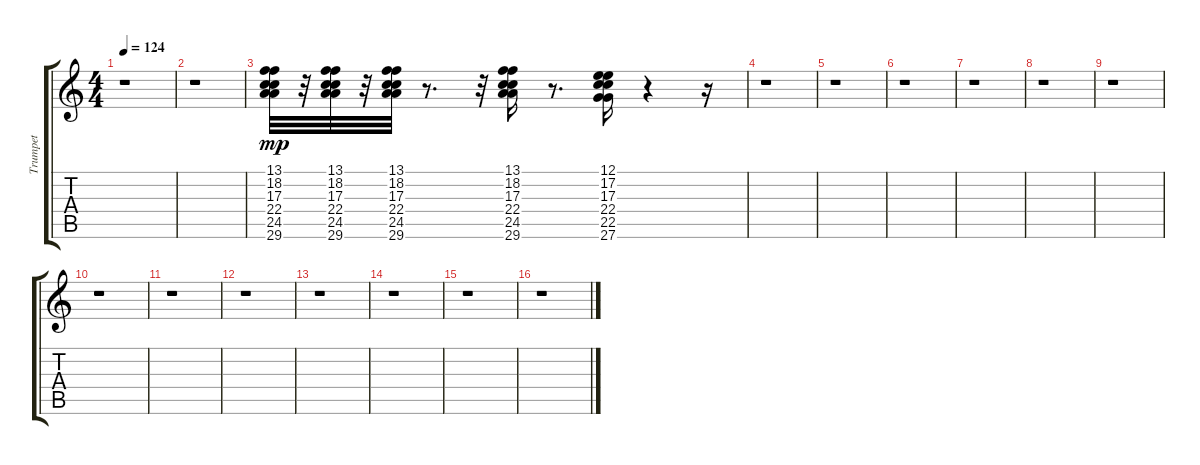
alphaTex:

\track ("Trumpet" "Trumpet") {instrument trumpet}
\staff {score tabs}
\tuning (E4 B3 G3 D3 A2 E2) {hide}
\ts (4 4)
\tempo 124
\clef g2
\ks c
r.1{dy f} |
r.1 |
(13.1 18.2 17.3 22.4 24.5 29.6).32{dy mp} r.32 (13.1 18.2 17.3 22.4 24.5 29.6).32 r.32 (13.1 18.2 17.3 22.4 24.5 29.6).32 r.8{d} r.32 (13.1 18.2 17.3 22.4 24.5 29.6).16 r.8{d} (12.1 17.2 17.3 22.4 22.5 27.6).16 r.4 r.16 |
r.1 |
r.1 |
r.1 |
r.1 |
r.1 |
r.1 |
r.1 |
r.1 |
r.1 |
r.1 |
r.1 |
r.1 |
r.1
